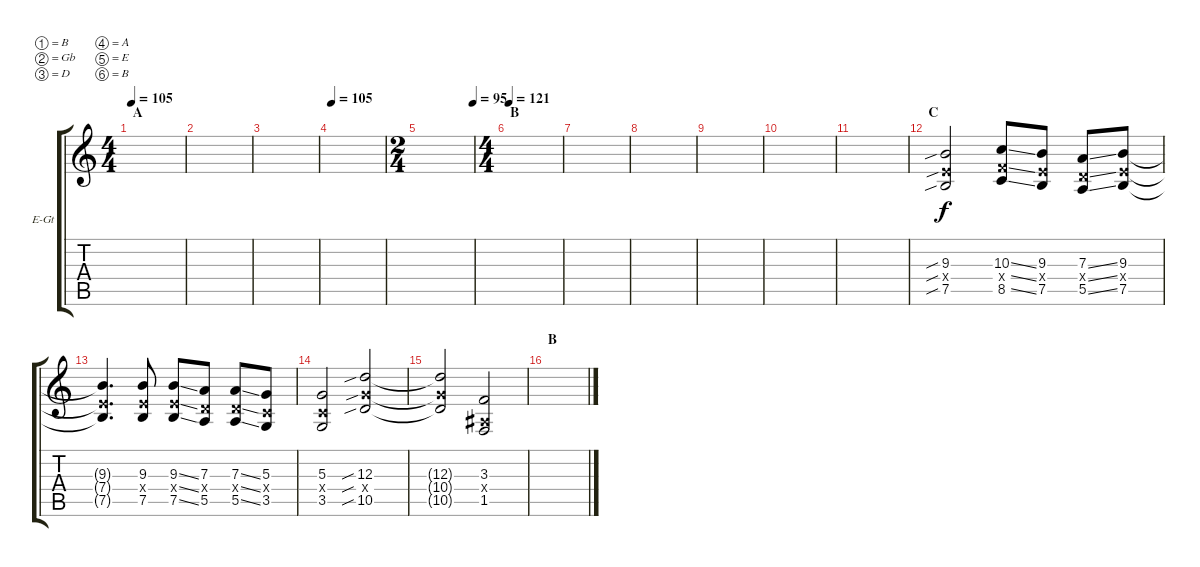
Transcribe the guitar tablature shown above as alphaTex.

\bracketExtendMode groupsimilarinstruments
\firstSystemTrackNameOrientation horizontal
\otherSystemsTrackNameOrientation horizontal
\track ("Electric Guitar" "E-Gt") {instrument distortionguitar}
\staff {score tabs}
\tuning (B3 Gb3 D3 A2 E2 B1)
\ts (4 4)
\section ("" "A")
\tempo 105
\clef g2
\ks c
|
|
|
\tempo 105
|
\ts (2 4)
\tempo (95 1)
|
\ts (4 4)
\section ("" "B")
\tempo 121
|
|
|
|
|
|
\section ("" "C")
(7.5{sib} 7.4{sib x} 9.3{sib}).2 (8.5{ss} 8.4{ss x} 10.3{ss}).8 (7.5 7.4{x} 9.3).8 (5.5{ss} 5.4{ss x} 7.3{ss}).8 (7.5 7.4{x} 9.3).8 |
(9.3{t} 7.4{x t} 7.5{t}).4{d} (7.5 7.4{x} 9.3).8 (7.5{ss} 7.4{ss x} 9.3{ss}).8 (5.5 5.4{x} 7.3).8 (5.5{ss} 5.4{ss x} 7.3{ss}).8 (3.5 3.4{x} 5.3).8 |
(3.5 3.4{x} 5.3).2 (10.5{sib} 10.4{sib x} 12.3{sib}).2 |
(10.5{t} 10.4{x t} 12.3{t}).2 (1.5 1.4{x} 3.3).2 |
\section ("" "B")
